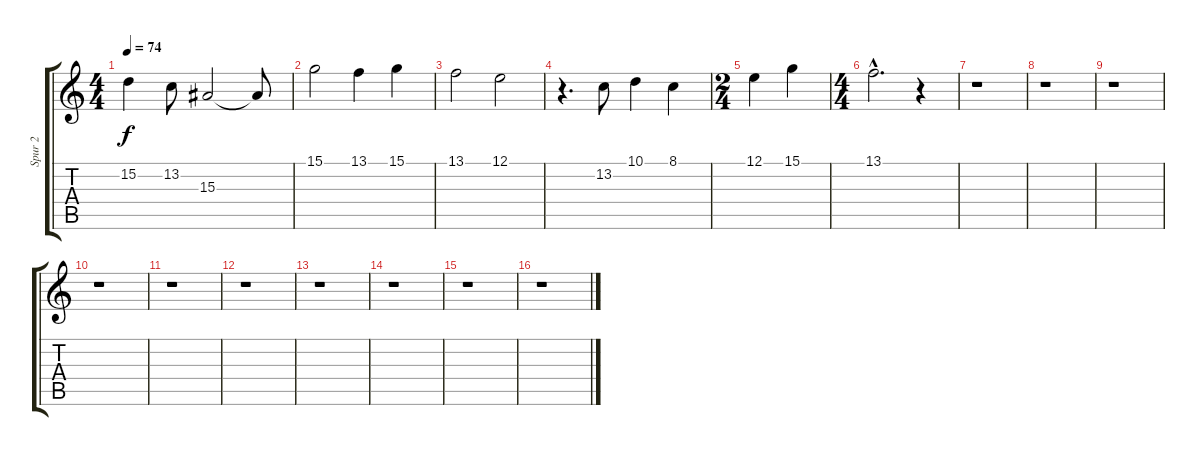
\track ("Spur 2" "Spur 2") {instrument clarinet}
\staff {score tabs}
\tuning (E4 B3 G3 D3 A2 E2) {hide}
\ts (4 4)
\tempo 74
\clef g2
\ks c
15.2.4{dy f} 13.2.8 15.3.2 15.3{t}.8 |
15.1.2 13.1.4 15.1.4 |
13.1.2 12.1.2 |
r.4{d} 13.2.8 10.1.4 8.1.4 |
\ts (2 4)
12.1.4 15.1.4 |
\ts (4 4)
13.1{hac}.2{d} r.4 |
r.1 |
r.1 |
r.1 |
r.1 |
r.1 |
r.1 |
r.1 |
r.1 |
r.1 |
r.1
